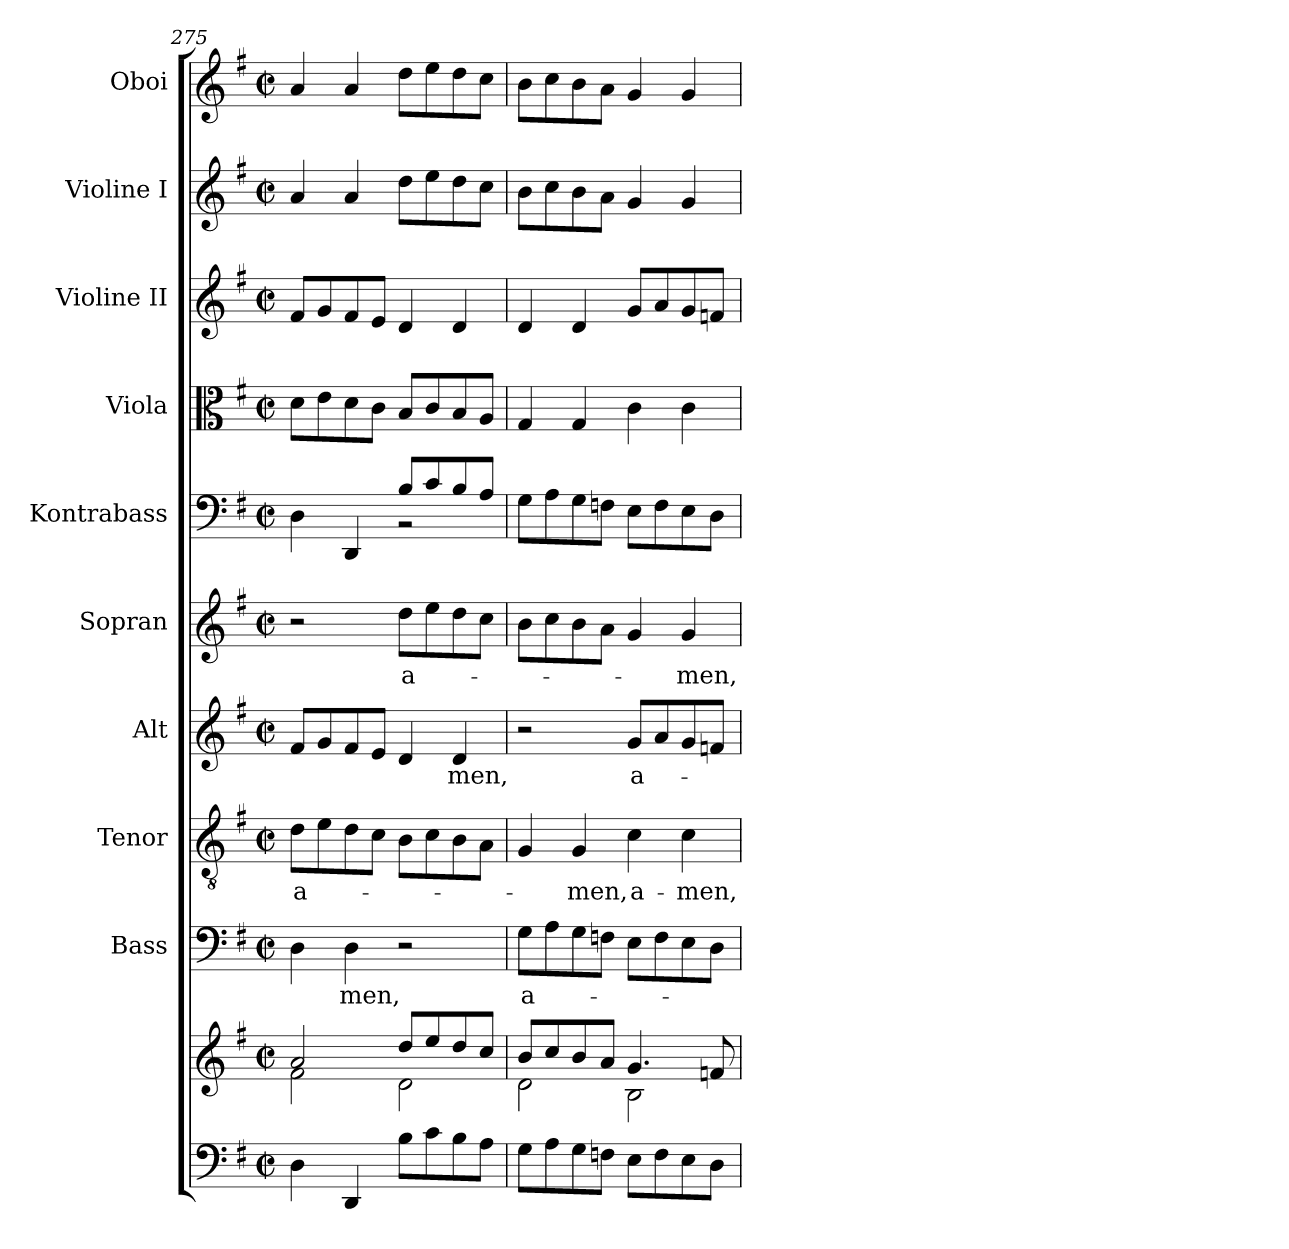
**kern	**kern	**kern	**text	**kern	**text	**kern	**text	**kern	**text	**kern	**kern	**kern	**kern	**kern
*part10	*part10	*part9	*part9	*part8	*part8	*part7	*part7	*part6	*part6	*part5	*part4	*part3	*part2	*part1
*staff11	*staff10	*staff9	*staff9	*staff8	*staff8	*staff7	*staff7	*staff6	*staff6	*staff5	*staff4	*staff3	*staff2	*staff1
*	*	*I"Bass	*	*I"Tenor	*	*I"Alt	*	*I"Sopran	*	*I"Kontrabass	*I"Viola	*I"Violine II	*I"Violine I	*I"Oboi
*	*	*I'B.	*	*I'T.	*	*I'A.	*	*I'S.	*	*I'Kb.	*I'Vla.	*I'Vl. II	*I'Vl. I	*I'Ob.
*clefF4	*clefG2	*clefF4	*	*clefGv2	*	*clefG2	*	*clefG2	*	*clefF4	*clefC3	*clefG2	*clefG2	*clefG2
*	*	*	*	*	*	*	*	*	*	*ITrd7c12	*	*	*	*
*k[f#]	*k[f#]	*k[f#]	*	*k[f#]	*	*k[f#]	*	*k[f#]	*	*k[f#]	*k[f#]	*k[f#]	*k[f#]	*k[f#]
*G:	*G:	*G:	*	*G:	*	*G:	*	*G:	*	*G:	*G:	*G:	*G:	*G:
*M2/2	*M2/2	*M2/2	*	*M2/2	*	*M2/2	*	*M2/2	*	*M2/2	*M2/2	*M2/2	*M2/2	*M2/2
*met(c|)	*met(c|)	*met(c|)	*	*met(c|)	*	*met(c|)	*	*met(c|)	*	*met(c|)	*met(c|)	*met(c|)	*met(c|)	*met(c|)
=275	=275	=275	=275	=275	=275	=275	=275	=275	=275	=275	=275	=275	=275	=275
*	*^	*	*	*	*	*	*	*	*	*	*	*	*	*
!	!	!	!	!	!	!LO:LY:b	!	!	!	!	!	!	!	!	!
*	*	*	*	*	*	*	*	*	*	*	*^	*	*	*	*
4D\	2a/	2f#\	4D\	.	8d\L	a-	8f#/L	.	2r	.	4DD\	2ryy	8d\L	8f#/L	4a/	4a/
.	.	.	.	.	8e\	.	8g/	.	.	.	.	.	8e\	8g/	.	.
!	!	!	!	!LO:LY:b	!	!	!	!	!	!	!	!	!	!	!	!
4DD/	.	.	4D\	-men,	8d\	.	8f#/	.	.	.	4DDD/	.	8d\	8f#/	4a/	4a/
.	.	.	.	.	8c\J	.	8e/J	.	.	.	.	.	8c\J	8e/J	.	.
!	!	!	!	!	!	!	!	!	!	!LO:LY:b	!	!	!	!	!	!
8B\L	8dd/L	2d\	2r	.	8B\L	.	4d/	.	8dd\L	a-	8BB/L	2r	8B/L	4d/	8dd\L	8dd\L
8c\	8ee/	.	.	.	8c\	.	.	.	8ee\	.	8C/	.	8c/	.	8ee\	8ee\
!	!	!	!	!	!	!	!	!LO:LY:b	!	!	!	!	!	!	!	!
8B\	8dd/	.	.	.	8B\	.	4d/	-men,	8dd\	.	8BB/	.	8B/	4d/	8dd\	8dd\
8A\J	8cc/J	.	.	.	8A\J	.	.	.	8cc\J	.	8AA/J	.	8A/J	.	8cc\J	8cc\J
*	*	*	*	*	*	*	*	*	*	*	*v	*v	*	*	*	*
!!LO:PB:g=z
=276	=276	=276	=276	=276	=276	=276	=276	=276	=276	=276	=276	=276	=276	=276	=276
!	!	!	!	!LO:LY:b	!	!	!	!	!	!	!	!	!	!	!
8G\L	8b/L	2d\	8G\L	a-	4G/	.	2r	.	8b\L	.	8GG\L	4G/	4d/	8b\L	8b\L
8A\	8cc/	.	8A\	.	.	.	.	.	8cc\	.	8AA\	.	.	8cc\	8cc\
!	!	!	!	!	!	!LO:LY:b	!	!	!	!	!	!	!	!	!
8G\	8b/	.	8G\	.	4G/	-men,	.	.	8b\	.	8GG\	4G/	4d/	8b\	8b\
8Fn\J	8a/J	.	8Fn\J	.	.	.	.	.	8a\J	.	8FFn\J	.	.	8a\J	8a\J
!	!	!	!	!	!	!LO:LY:b	!	!LO:LY:b	!	!	!	!	!	!	!
8E\L	4.g/	2B\	8E\L	.	4c\	a-	8g/L	a-	4g/	.	8EE\L	4c\	8g/L	4g/	4g/
8F\	.	.	8F\	.	.	.	8a/	.	.	.	8FF\	.	8a/	.	.
!	!	!	!	!	!	!LO:LY:b	!	!	!	!LO:LY:b	!	!	!	!	!
8E\	.	.	8E\	.	4c\	-men,	8g/	.	4g/	-men,	8EE\	4c\	8g/	4g/	4g/
8D\J	8fn/	.	8D\J	.	.	.	8fn/J	.	.	.	8DD\J	.	8fn/J	.	.
*	*v	*v	*	*	*	*	*	*	*	*	*	*	*	*	*
=	=	=	=	=	=	=	=	=	=	=	=	=	=	=
*-	*-	*-	*-	*-	*-	*-	*-	*-	*-	*-	*-	*-	*-	*-
